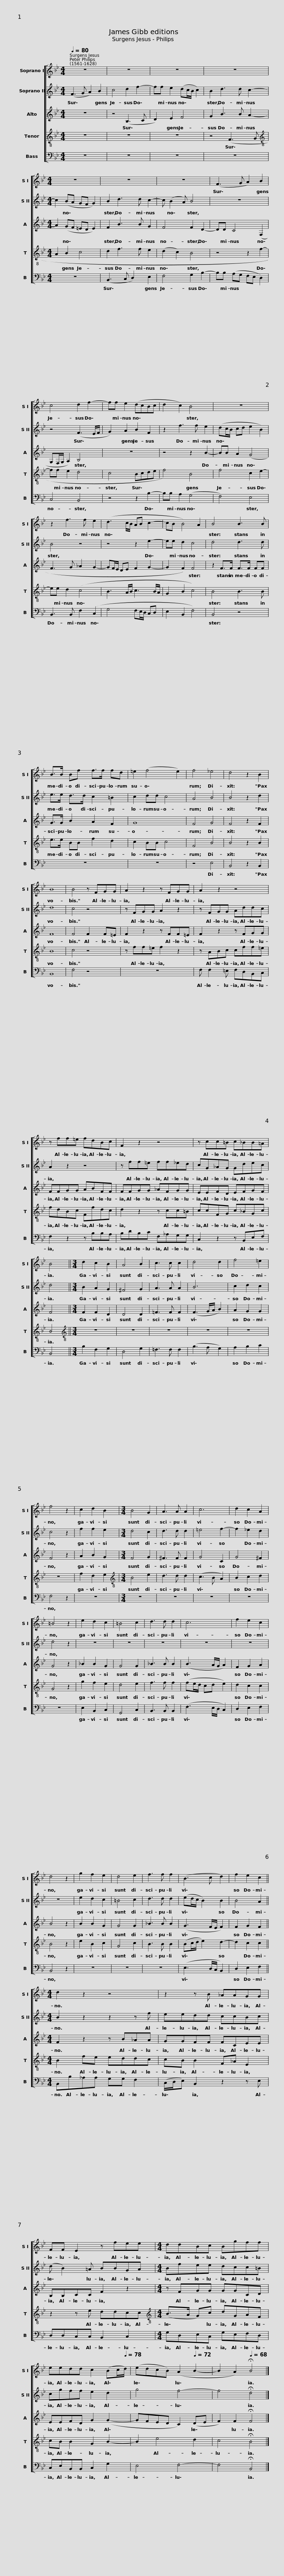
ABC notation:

X:1
%%score [ 1 2 3 4 5 ]
L:1/8
Q:1/4=80
M:4/4
I:linebreak $
K:Bb
V:1 treble
V:2 treble
V:3 treble
V:4 treble-8
V:5 bass
V:1
 z8 | z8 | z8 | z8 |$[M:4/4] z8 | %5
 z8 | z8 | (F3 G A2) B2 |$ c4 d2 f2- | ff e2 (dcBc | %10
 d2 c2) B4 | z8 |$ z2 f3 f e2 | (d3 c/B/ AB c2- | cB B4) A2 | %15
 B4 B3 B |$ B>B Bf f>f fd | =e2 (f4 e2) | f4 !courtesy!_e4 | d4 z2 B2 |$ %20
 B8 | B4 z FGG | A2 z2 z FGG | A2 z2 z4 |$ z ff=e fdBc | %25
 F2 z2 z4 | z cc=B c_BB!courtesy!=A | B4 ||$[M:3/4] d2 c2 B2 | A4 B2 | %30
 c3 c c2 | d4 d2 | f4 =e2 | f4 z2 | c2 d2 B2 |$ %35
[M:3/4] B4 G2 | A3 A A2 | c6 | d2 c2 A2 | =B4 z2 | %40
 e2 d2 c2 | =B4 c2 |$ d3 d d2 | c6 | f2 e2 c2 | %45
 d4 z2 | g2 f2 e2 | d4 e2 | f3 f f2 | (B3 c d2) |$ %50
 f2 e2 c2 ||[M:4/4] d2 z2 z4 | z2 z B _AAGG | FF E2 z fee |$[M:4/4] ddBc Bgff | %55
 eedd c2[Q:1/4=79] (B[Q:1/4=78]c/[Q:1/4=78]d/) |[Q:1/4=77] (e[Q:1/4=76]d[Q:1/4=75]c[Q:1/4=75]B)[Q:1/4=73] (A2[Q:1/4=72] B2- |[Q:1/4=70] B2[Q:1/4=68] A2)[Q:1/4=68] !fermata!B4 |] %58
V:2
 (F3 G A2) B2 | c4 d2 f2- | ff e2 (dc/B/ c2) | B2 d3 d c2- |$[M:4/4] c2 (BA GF G2) | %5
 B2 d3 d c2- | c (B2 A) B4 | z8 |$ z4 (F3 E/F/ | G2) A2 B2 F2 | %10
 z2 f3 f e2 | (dc/B/ cd e2 B2) |$ B4 z4 | z4 z2 e2- | ee d2 c4 | %15
 d4 d3 d |$ e>e d>d c2 =B2 | c2 dd c4 | A4 B4 | B4 z2 d2 |$ %20
 d8 | c4 z4 | z FGG A2 z2 | z FGG Addc |$ A2 z2 z4 | %25
 z ff=e ff_ed | cG_AG Gdec | d4 ||$[M:3/4] B2 A2 G2 | ^F4 G2 | %30
 A3 A A2 | B6 | c2 d2 c2 | c4 z2 | f2 f2 e2 |$ %35
[M:3/4] d4 c2 | d3 d d2 | =e4 f2- | f2 !courtesy!_e2 d2 | d4 z2 | %40
 z6 | z6 |$ z6 | z6 | z6 | %45
 z6 | e2 d2 c2 | =B4 c2 | d3 d d2 | (ed/c/ B2) B2 |$ %50
 B4 A2 ||[M:4/4] B2 z2 z2 z f | eedd ccBc | (d B2) !courtesy!=A BBGA |$[M:4/4] Bfee dcc=B | %55
 cgff e2 d2 | g4 f4- | f4 !fermata!d4 |] %58
V:3
 z8 | z4 (B,3 C | D2) E2 F4 | G2 B3 B A2- |$[M:4/4] A2 (GF =ED E2) | %5
 F2 B3 B G2 | F4 F2 D2- | DD C4 (F,2 |$ G,F,/G,/ A,2) B,4 | z8 | %10
 z4 z2 B2- | BB A2 (G4 |$ F3 G _A2 G2- | GF/E/ DE F2 G2- | G2 F2) F4 | %15
 z2 F>F F>F FF |$ G>G B2 A2 F2 | G8 | F4 G4 | F4 z2 F2 |$ %20
 F8 | F4 F2 F=E | F2 z2 z FF=E | F2 z2 z FGG |$ FFGG ABFF | %25
 FFGG _AFGG | EEFD EFGF | F4 ||$[M:3/4] F2 F2 D2 | D4 D2 | %30
 !courtesy!=F3 F F2 | (F3 G/A/ B2) | A2 G2 G2 | F4 z2 | A2 B2 G2 |$ %35
[M:3/4] F4 G2 | ^F3 F F2 | G4 C2 | G4 ^F2 | G4 z2 | %40
 _B2 B2 G2 | G4 G2 |$ _B3 B B2 | (B3 A/G/ A2) | F2 G2 A2 | %45
 B4 z2 | B2 B2 G2 | G4 G2 | _B3 B B2 | (G3 F/E/ F2) |$ %50
 F2 G2 F2 ||[M:4/4] F2 z2 z B_AA | GGFF FCEE | B,B,CC F2 z2 |$[M:4/4] z FGG GGCD | %55
 EEFD G2 (G2- | GFED C2) (DE | F2) F2 !fermata!F4 |] %58
V:4
 z8 | z8 | z8 | z4 (F3 G |$[M:4/4][K:treble-8] A2 B2 c4 | %5
 d2 f3 f e2 | (d2 c2) B4 | z4 z2 f2- |$ ff e2 d4 | c4 Bcde | %10
 f4) B4 | f4 c2 e2- |$ ee d2 (c4 | B3 A/B/ c3 B/A/ | G2 B2 c4) | %15
 B4 B3 B |$ e>e BB f2 d2 | c2 BB c4 | F4 B4 | B4 z2 B2 |$ %20
 B8 | c4 z4 | z ff=e f2 z2 | z ABc cff=e |$ fdBc Ffdc | %25
 d2 z2 z cc=B | ccFG c!courtesy!_BGc | B4 ||$[M:3/4][K:treble-8] z6 | z6 | %30
 z6 | z6 | z6 | z6 | f2 d2 e2 |$ %35
[M:3/4][K:treble-8] B4 e2 | d3 d d2 | (c3 B A2) | B2 c2 d2 | G4 z2 | %40
 g2 f2 e2 | d4 e2 |$ f3 f f2 | (fe/d/ cd e2) | d2 c2 c2 | %45
 B4 z2 | e2 B2 c2 | G4 c2 | B3 B B2 | (Bc/d/ e2) d2- |$ %50
 d2 c2 c2 ||[M:4/4] B2 fe eddc | cB B2 F_A E2 | z2 z e ddcc |$[M:4/4][K:treble-8] (B>A G)c dGAF | %55
 cB B2 G2 B2- | B2 e4 d2 | c4 !fermata!B4 |] %58
V:5
 z8 | z8 | z8 | z8 |$[M:4/4] z8 | %5
 (B,,3 C, D,2) E,2 | F,4 G,2 B,2- | B,B, (A,G, F,E, D,2) |$ C,4 B,,4 | z4 z2 B,2- | %10
 B,B, A,2 (G,4 | F,4) E,4 |$ B,,3 B,, F,2 (C,2 | G,4 F,E,/D,/ C,D, | E,2 B,,2 F,4) | %15
 B,,4 z4 |$ z8 | z8 | z4 E,4 | B,,4 z2 B,,2 |$ %20
 B,,8 | F,4 z4 | z8 | F, F,2 =E, F,D,B,,C, |$ F,2 z2 z B,B,A, | %25
 B,DB,C F,_A,G,G, | C,2 z2 z B,,E,F, | B,,4 ||$[M:3/4] B,2 F,2 G,2 | D,4 G,2 | %30
 !courtesy!=F,3 F, F,2 | (B,3 A, G,2) | A,2 B,2 C2 | F,4 z2 | z6 |$ %35
[M:3/4] z6 | z6 | z6 | z6 | z6 | %40
 E,2 B,,2 C,2 | G,,4 C,2 |$ B,,3 B,, B,,2 | (F,3 E,/D,/ C,2) | D,2 E,2 F,2 | %45
 B,,4 z2 | z6 | z6 | z6 | (E,3 D,/C,/ B,,2) |$ %50
 D,2 E,2 F,2 ||[M:4/4] B,,B,_A,A, G,G, F,2 | (C,/D,/E,) B,,2 z2 z E, | D,D,C,C, B,,2 C,2 |$[M:4/4] G,D,E,C, G,E,F,D, | %55
 C,E,B,,B,, C,2 G,2 | E,4 F,4- | F,4 !fermata!B,,4 |] %58
